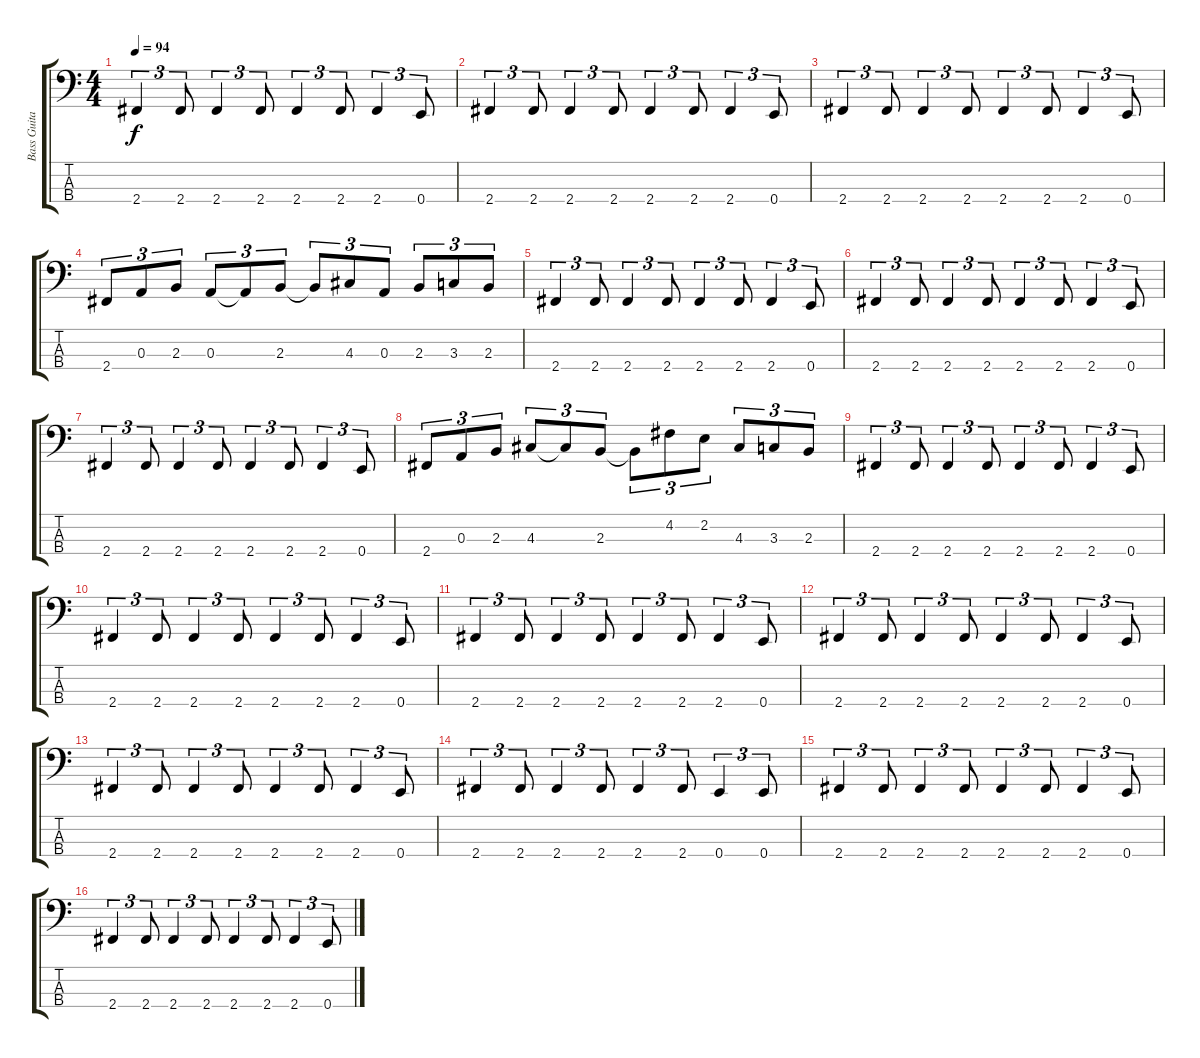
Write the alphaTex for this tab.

\track ("Bass Guitar" "Bass Guita") {instrument electricbassfinger}
\staff {score tabs}
\tuning (G2 D2 A1 E1) {hide}
\ts (4 4)
\tempo 94
\clef f4
\ks c
2.4.4{tu (3 2) dy f instrument electricbassfinger} 2.4.8{tu (3 2)} 2.4.4{tu (3 2)} 2.4.8{tu (3 2)} 2.4.4{tu (3 2)} 2.4.8{tu (3 2)} 2.4.4{tu (3 2)} 0.4.8{tu (3 2)} |
2.4.4{tu (3 2)} 2.4.8{tu (3 2)} 2.4.4{tu (3 2)} 2.4.8{tu (3 2)} 2.4.4{tu (3 2)} 2.4.8{tu (3 2)} 2.4.4{tu (3 2)} 0.4.8{tu (3 2)} |
2.4.4{tu (3 2)} 2.4.8{tu (3 2)} 2.4.4{tu (3 2)} 2.4.8{tu (3 2)} 2.4.4{tu (3 2)} 2.4.8{tu (3 2)} 2.4.4{tu (3 2)} 0.4.8{tu (3 2)} |
2.4.8{tu (3 2)} 0.3.8{tu (3 2)} 2.3.8{tu (3 2)} 0.3.8{tu (3 2)} 0.3{t}.8{tu (3 2)} 2.3.8{tu (3 2)} 2.3{t}.8{tu (3 2)} 4.3.8{tu (3 2)} 0.3.8{tu (3 2)} 2.3.8{tu (3 2)} 3.3.8{tu (3 2)} 2.3.8{tu (3 2)} |
2.4.4{tu (3 2)} 2.4.8{tu (3 2)} 2.4.4{tu (3 2)} 2.4.8{tu (3 2)} 2.4.4{tu (3 2)} 2.4.8{tu (3 2)} 2.4.4{tu (3 2)} 0.4.8{tu (3 2)} |
2.4.4{tu (3 2)} 2.4.8{tu (3 2)} 2.4.4{tu (3 2)} 2.4.8{tu (3 2)} 2.4.4{tu (3 2)} 2.4.8{tu (3 2)} 2.4.4{tu (3 2)} 0.4.8{tu (3 2)} |
2.4.4{tu (3 2)} 2.4.8{tu (3 2)} 2.4.4{tu (3 2)} 2.4.8{tu (3 2)} 2.4.4{tu (3 2)} 2.4.8{tu (3 2)} 2.4.4{tu (3 2)} 0.4.8{tu (3 2)} |
2.4.8{tu (3 2)} 0.3.8{tu (3 2)} 2.3.8{tu (3 2)} 4.3.8{tu (3 2)} 4.3{t}.8{tu (3 2)} 2.3.8{tu (3 2)} 2.3{t}.8{tu (3 2)} 4.2.8{tu (3 2)} 2.2.8{tu (3 2)} 4.3.8{tu (3 2)} 3.3.8{tu (3 2)} 2.3.8{tu (3 2)} |
2.4.4{tu (3 2)} 2.4.8{tu (3 2)} 2.4.4{tu (3 2)} 2.4.8{tu (3 2)} 2.4.4{tu (3 2)} 2.4.8{tu (3 2)} 2.4.4{tu (3 2)} 0.4.8{tu (3 2)} |
2.4.4{tu (3 2)} 2.4.8{tu (3 2)} 2.4.4{tu (3 2)} 2.4.8{tu (3 2)} 2.4.4{tu (3 2)} 2.4.8{tu (3 2)} 2.4.4{tu (3 2)} 0.4.8{tu (3 2)} |
2.4.4{tu (3 2)} 2.4.8{tu (3 2)} 2.4.4{tu (3 2)} 2.4.8{tu (3 2)} 2.4.4{tu (3 2)} 2.4.8{tu (3 2)} 2.4.4{tu (3 2)} 0.4.8{tu (3 2)} |
2.4.4{tu (3 2)} 2.4.8{tu (3 2)} 2.4.4{tu (3 2)} 2.4.8{tu (3 2)} 2.4.4{tu (3 2)} 2.4.8{tu (3 2)} 2.4.4{tu (3 2)} 0.4.8{tu (3 2)} |
2.4.4{tu (3 2)} 2.4.8{tu (3 2)} 2.4.4{tu (3 2)} 2.4.8{tu (3 2)} 2.4.4{tu (3 2)} 2.4.8{tu (3 2)} 2.4.4{tu (3 2)} 0.4.8{tu (3 2)} |
2.4.4{tu (3 2)} 2.4.8{tu (3 2)} 2.4.4{tu (3 2)} 2.4.8{tu (3 2)} 2.4.4{tu (3 2)} 2.4.8{tu (3 2)} 0.4.4{tu (3 2)} 0.4.8{tu (3 2)} |
2.4.4{tu (3 2)} 2.4.8{tu (3 2)} 2.4.4{tu (3 2)} 2.4.8{tu (3 2)} 2.4.4{tu (3 2)} 2.4.8{tu (3 2)} 2.4.4{tu (3 2)} 0.4.8{tu (3 2)} |
2.4.4{tu (3 2)} 2.4.8{tu (3 2)} 2.4.4{tu (3 2)} 2.4.8{tu (3 2)} 2.4.4{tu (3 2)} 2.4.8{tu (3 2)} 2.4.4{tu (3 2)} 0.4.8{tu (3 2)}
